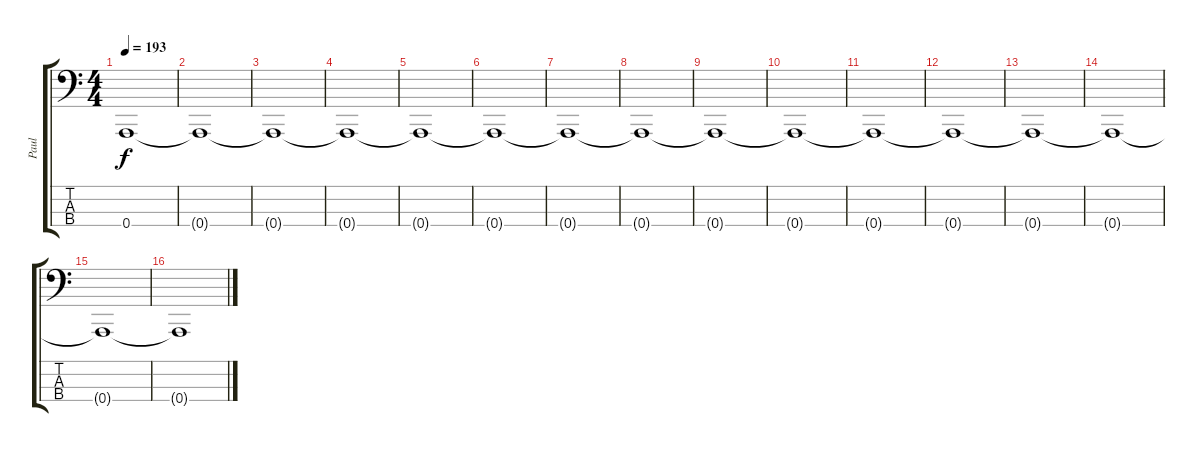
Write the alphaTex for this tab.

\track ("Paul" "Paul") {instrument electricbasspick}
\staff {score tabs}
\tuning (D2 A1 E1 A0) {hide}
\ts (4 4)
\tempo 193
\clef f4
\ks c
0.4{t}.1{dy f} |
0.4{t}.1 |
0.4{t}.1 |
0.4{t}.1 |
0.4{t}.1 |
0.4{t}.1 |
0.4{t}.1 |
0.4{t}.1 |
0.4{t}.1 |
0.4{t}.1 |
0.4{t}.1 |
0.4{t}.1 |
0.4{t}.1 |
0.4{t}.1 |
0.4{t}.1 |
0.4{t}.1
